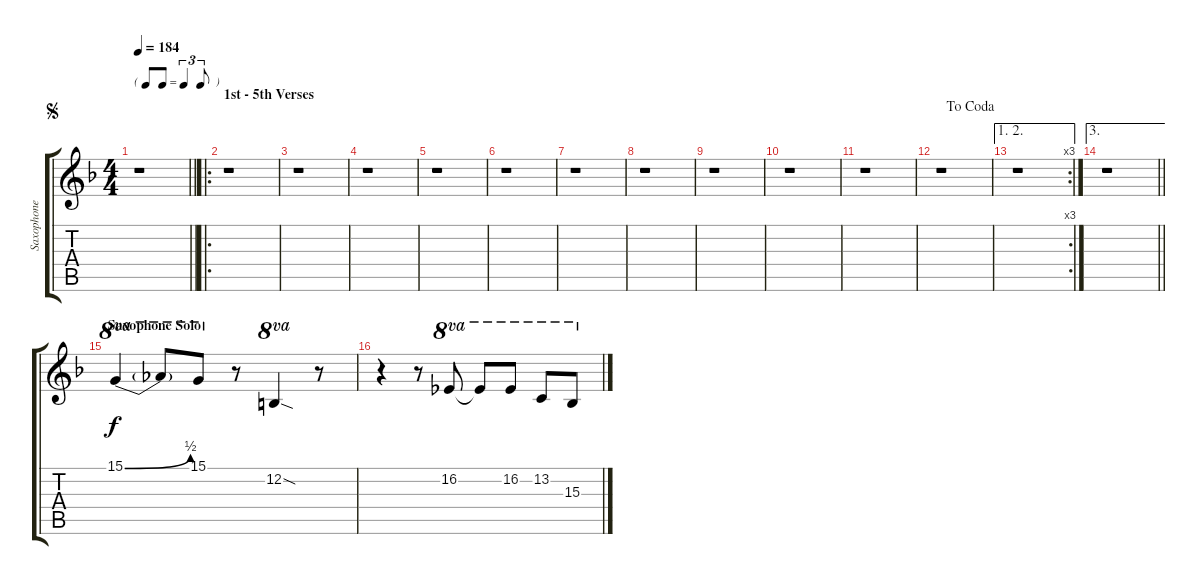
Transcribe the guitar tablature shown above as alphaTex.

\track ("Saxophone" "Saxophone") {instrument altosax}
\staff {score tabs}
\tuning (E4 B3 G3 D3 A2 E2) {hide}
\ts (4 4)
\tf triplet8th
\jump segno
\tempo 184
\clef g2
\barLineRight lightlight
\ks f
r.1{dy f instrument altosax} |
\ro
\section ("" "1st - 5th Verses")
r.1 |
r.1 |
r.1 |
r.1 |
r.1 |
r.1 |
r.1 |
r.1 |
r.1 |
r.1 |
\jump dacoda
r.1 |
\ae (1 2)
\rc 3
r.1 |
\ae 3
\barLineRight lightlight
r.1 |
\section ("" "Saxophone Solo")
15.1{be (bend 0 0 60 2)}.4{ot 8va} 15.1{t}.8{ot 8va} 15.1.8{ot 8va} r.8 12.2{sod}.4{ot 8va} r.8 |
r.4 r.8 16.2.8{ot 8va} 16.2{t}.8{ot 8va} 16.2.8{ot 8va} 13.2.8{ot 8va} 15.3.8{ot 8va}
